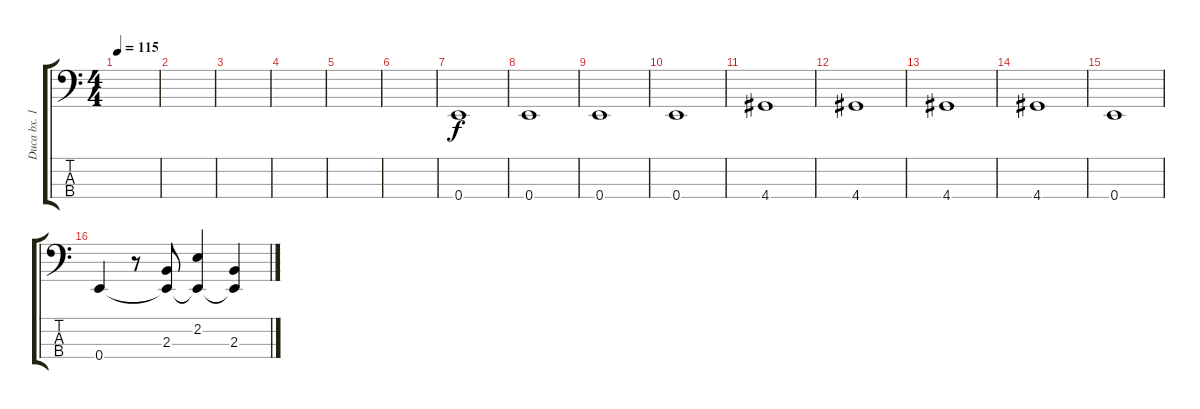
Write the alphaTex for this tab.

\track ("Duca bx. 1" "Duca bx. 1") {instrument electricbassfinger}
\staff {score tabs}
\tuning (G2 D2 A1 E1) {hide}
\ts (4 4)
\tempo 115
\clef f4
\ks c
|
|
|
|
|
|
0.4.1 |
0.4.1 |
0.4.1 |
0.4.1 |
4.4.1 |
4.4.1 |
4.4.1 |
4.4.1 |
0.4.1 |
0.4.4 r.8 (2.3 0.4{t}).8 (2.2 0.4{t}).4 (2.3 0.4{t}).4
